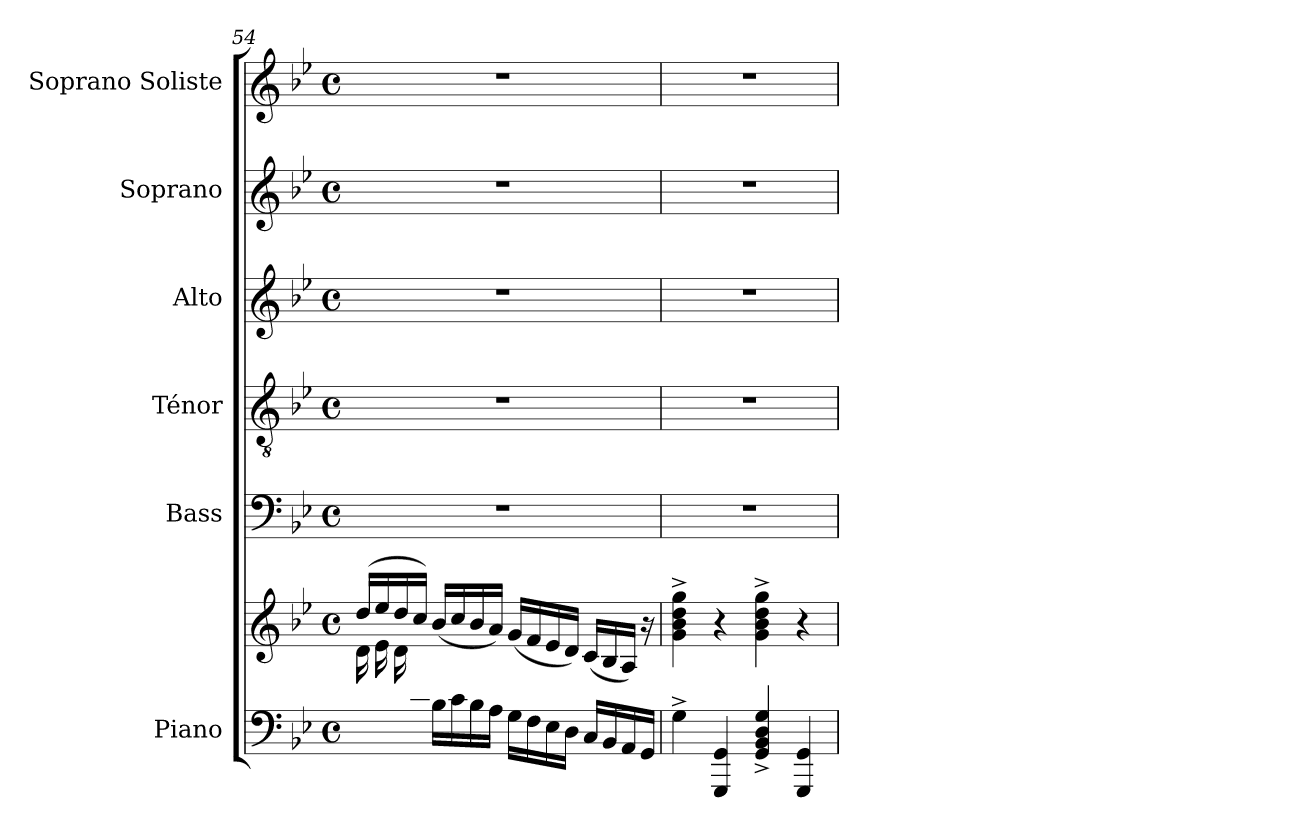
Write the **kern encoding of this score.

**kern	**kern	**kern	**kern	**kern	**kern	**kern
*part6	*part6	*part5	*part4	*part3	*part2	*part1
*staff7	*staff6	*staff5	*staff4	*staff3	*staff2	*staff1
*I"Piano	*	*I"Bass	*I"Ténor	*I"Alto	*I"Soprano	*I"Soprano Soliste
*I'Pno.	*	*I'B.	*I'T.	*I'A.	*I'S.	*
*clefF4	*clefG2	*clefF4	*clefGv2	*clefG2	*clefG2	*clefG2
*	*	*	*	*ITrd2c3	*	*
*k[b-e-]	*k[b-e-]	*k[b-e-]	*k[b-e-]	*k[f#]	*k[b-e-]	*k[b-e-]
*M4/4	*M4/4	*M4/4	*M4/4	*M4/4	*M4/4	*M4/4
*met(c)	*met(c)	*met(c)	*met(c)	*met(c)	*met(c)	*met(c)
=54	=54	=54	=54	=54	=54	=54
*	*^	*	*	*	*	*
8.ryy	(>16dd/LL	(16d\LL	1r	1r	1r	1r	1r
.	16ee-/	16e-\	.	.	.	.	.
.	16dd/	16d\	.	.	.	.	.
16c\JJ)	16cc/JJ)	2ryy	.	.	.	.	.
16B-\LL	(16b-/LL	.	.	.	.	.	.
16c\	16cc/	.	.	.	.	.	.
16B-\	16b-/	.	.	.	.	.	.
16A\JJ	16a/JJ)	.	.	.	.	.	.
16G\LL	(16g/LL	.	.	.	.	.	.
16F\	16f/	.	.	.	.	.	.
16E-\	16e-/	.	.	.	.	.	.
16D\JJ	16d/JJ)	4ryy	.	.	.	.	.
16C/LL	(16c/LL	.	.	.	.	.	.
16BB-/	16B-/	.	.	.	.	.	.
16AA/	16A/JJ)	.	.	.	.	.	.
16GG/JJ	16r	16ryy	.	.	.	.	.
*	*v	*v	*	*	*	*	*
=55	=55	=55	=55	=55	=55	=55
4G^\	4g\^ 4b-\^ 4dd\^ 4gg\^	1r	1r	1r	1r	1r
4GGG/ 4GG/	4r	.	.	.	.	.
4GG/^ 4BB-/^ 4D/^ 4G/^	4g\^ 4b-\^ 4dd\^ 4gg\^	.	.	.	.	.
4GGG/ 4GG/	4r	.	.	.	.	.
=	=	=	=	=	=	=
*-	*-	*-	*-	*-	*-	*-
